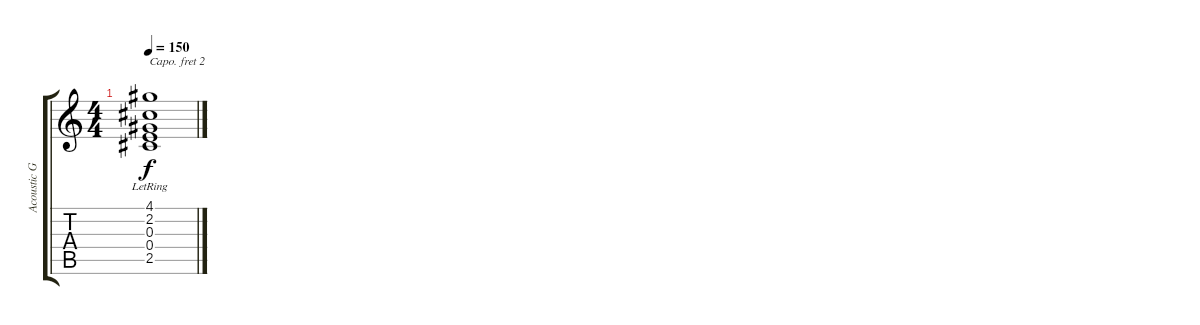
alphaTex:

\track ("Acoustic Guitar" "Acoustic G") {instrument acousticguitarsteel}
\staff {score tabs}
\capo 2
\tuning (D4 A3 Gb3 D3 A2 D2) {hide}
\ts (4 4)
\tempo 150
\clef g2
\ks c
(4.1{lr t} 2.2{lr t} 0.3{lr t} 0.4{lr t} 2.5{lr t}).1{dy f}
